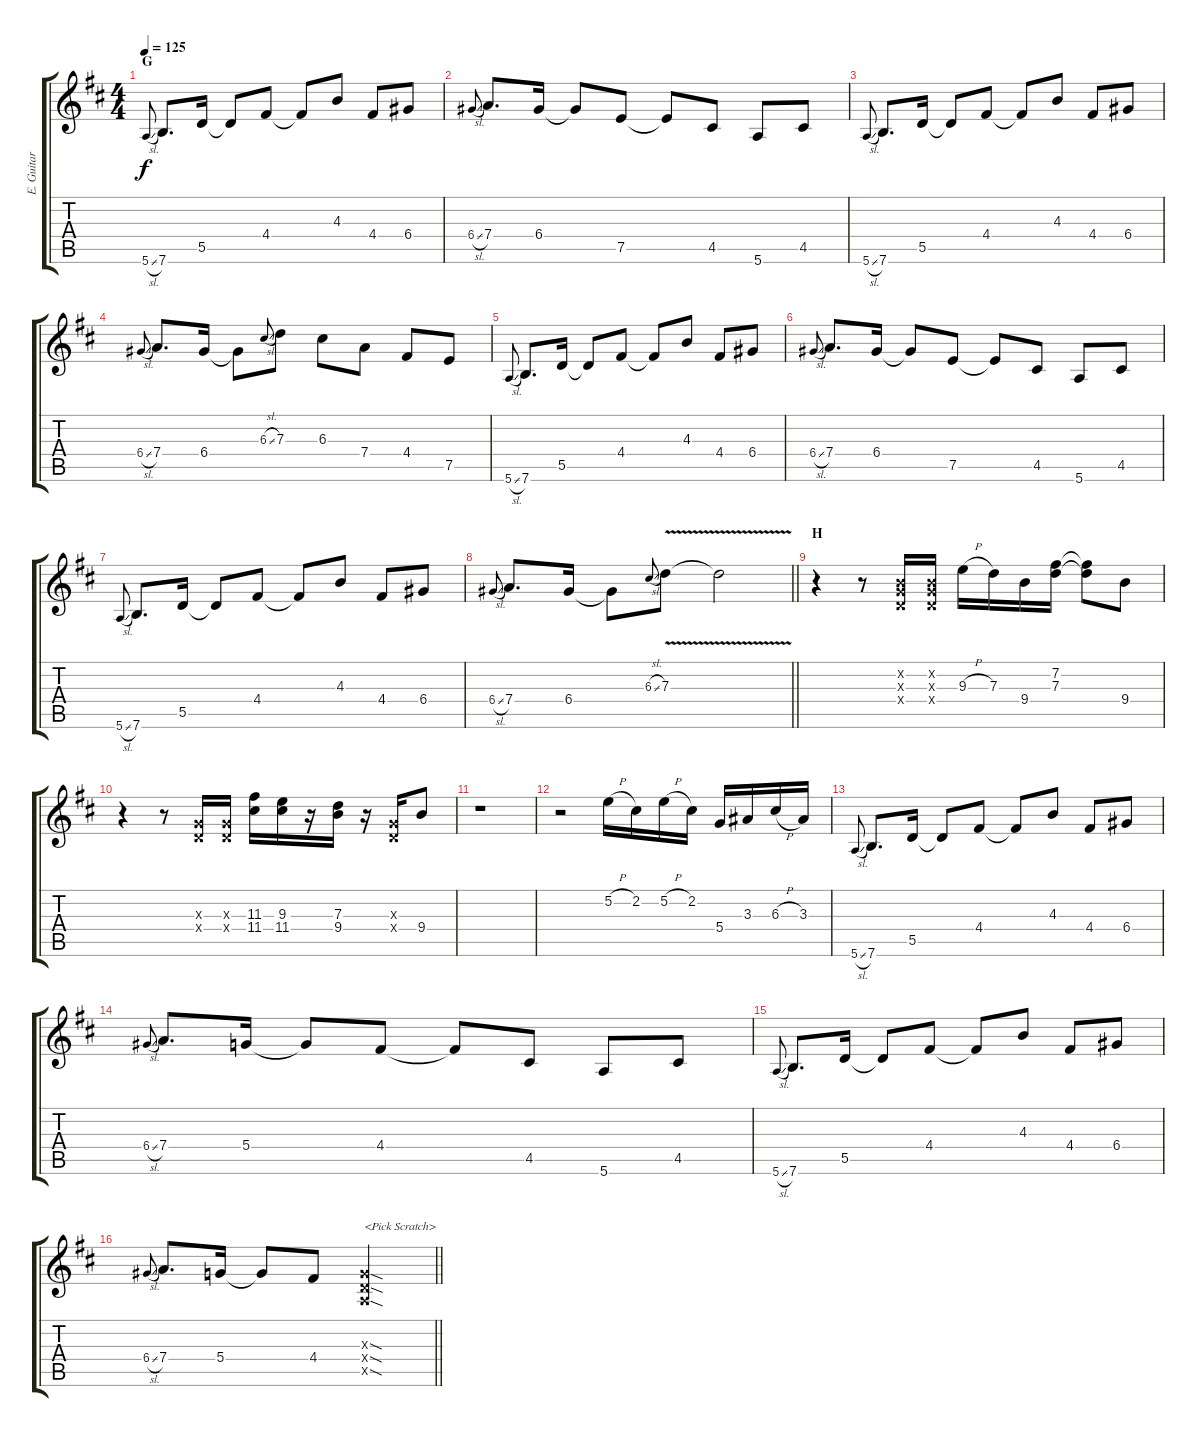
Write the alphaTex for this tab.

\track ("E. Guitar I" "E. Guitar ") {instrument overdrivenguitar}
\staff {score tabs}
\tuning (E4 B3 G3 D3 A2 E2) {hide}
\ts (4 4)
\section ("" "G")
\tempo 125
\clef g2
\ks d
5.6{sl}.8{gr onbeat dy f} 7.6.8{d} 5.5.16 5.5{t}.8 4.4.8 4.4{t}.8 4.3.8 4.4.8 6.4.8 |
6.4{sl}.8{gr onbeat} 7.4.8{d} 6.4.16 6.4{t}.8 7.5.8 7.5{t}.8 4.5.8 5.6.8 4.5.8 |
5.6{sl}.8{gr onbeat} 7.6.8{d} 5.5.16 5.5{t}.8 4.4.8 4.4{t}.8 4.3.8 4.4.8 6.4.8 |
6.4{sl}.8{gr onbeat} 7.4.8{d} 6.4.16 6.4{t}.8 6.3{sl}.8{gr onbeat} 7.3.8 6.3.8 7.4.8 4.4.8 7.5.8 |
5.6{sl}.8{gr onbeat} 7.6.8{d} 5.5.16 5.5{t}.8 4.4.8 4.4{t}.8 4.3.8 4.4.8 6.4.8 |
6.4{sl}.8{gr onbeat} 7.4.8{d} 6.4.16 6.4{t}.8 7.5.8 7.5{t}.8 4.5.8 5.6.8 4.5.8 |
5.6{sl}.8{gr onbeat} 7.6.8{d} 5.5.16 5.5{t}.8 4.4.8 4.4{t}.8 4.3.8 4.4.8 6.4.8 |
\barLineRight lightlight
6.4{sl}.8{gr onbeat} 7.4.8{d} 6.4.16 6.4{t}.8 6.3{sl}.8{gr onbeat} 7.3{v}.8 7.3{t}.2 |
\section ("" "H")
r.4 r.8 (0.2{x} 0.3{x} 0.4{x}).16 (0.2{x} 0.3{x} 0.4{x}).16 9.3{h}.16 7.3.16 9.4.16 (7.2 7.3).16 (7.2{t} 7.3{t}).8 9.4.8 |
r.4 r.8 (0.3{x} 0.4{x}).16 (0.3{x} 0.4{x}).16 (11.3 11.4).16 (9.3 11.4).16 r.16 (7.3 9.4).16 r.16 (0.3{x} 0.4{x}).16 9.4.8 |
r.1 |
r.2 5.2{h}.16 2.2.16 5.2{h}.16 2.2.16 5.4.16 3.3.16 6.3{h}.16 3.3.16 |
5.6{sl}.8{gr onbeat} 7.6.8{d} 5.5.16 5.5{t}.8 4.4.8 4.4{t}.8 4.3.8 4.4.8 6.4.8 |
6.4{sl}.8{gr onbeat} 7.4.8{d} 5.4.16 5.4{t}.8 4.4.8 4.4{t}.8 4.5.8 5.6.8 4.5.8 |
5.6{sl}.8{gr onbeat} 7.6.8{d} 5.5.16 5.5{t}.8 4.4.8 4.4{t}.8 4.3.8 4.4.8 6.4.8 |
\barLineRight lightlight
6.4{sl}.8{gr onbeat} 7.4.8{d} 5.4.16 5.4{t}.8 4.4.8 (0.3{sod x} 0.4{sod x} 0.5{sod x}).2{txt "<Pick Scratch>"}
